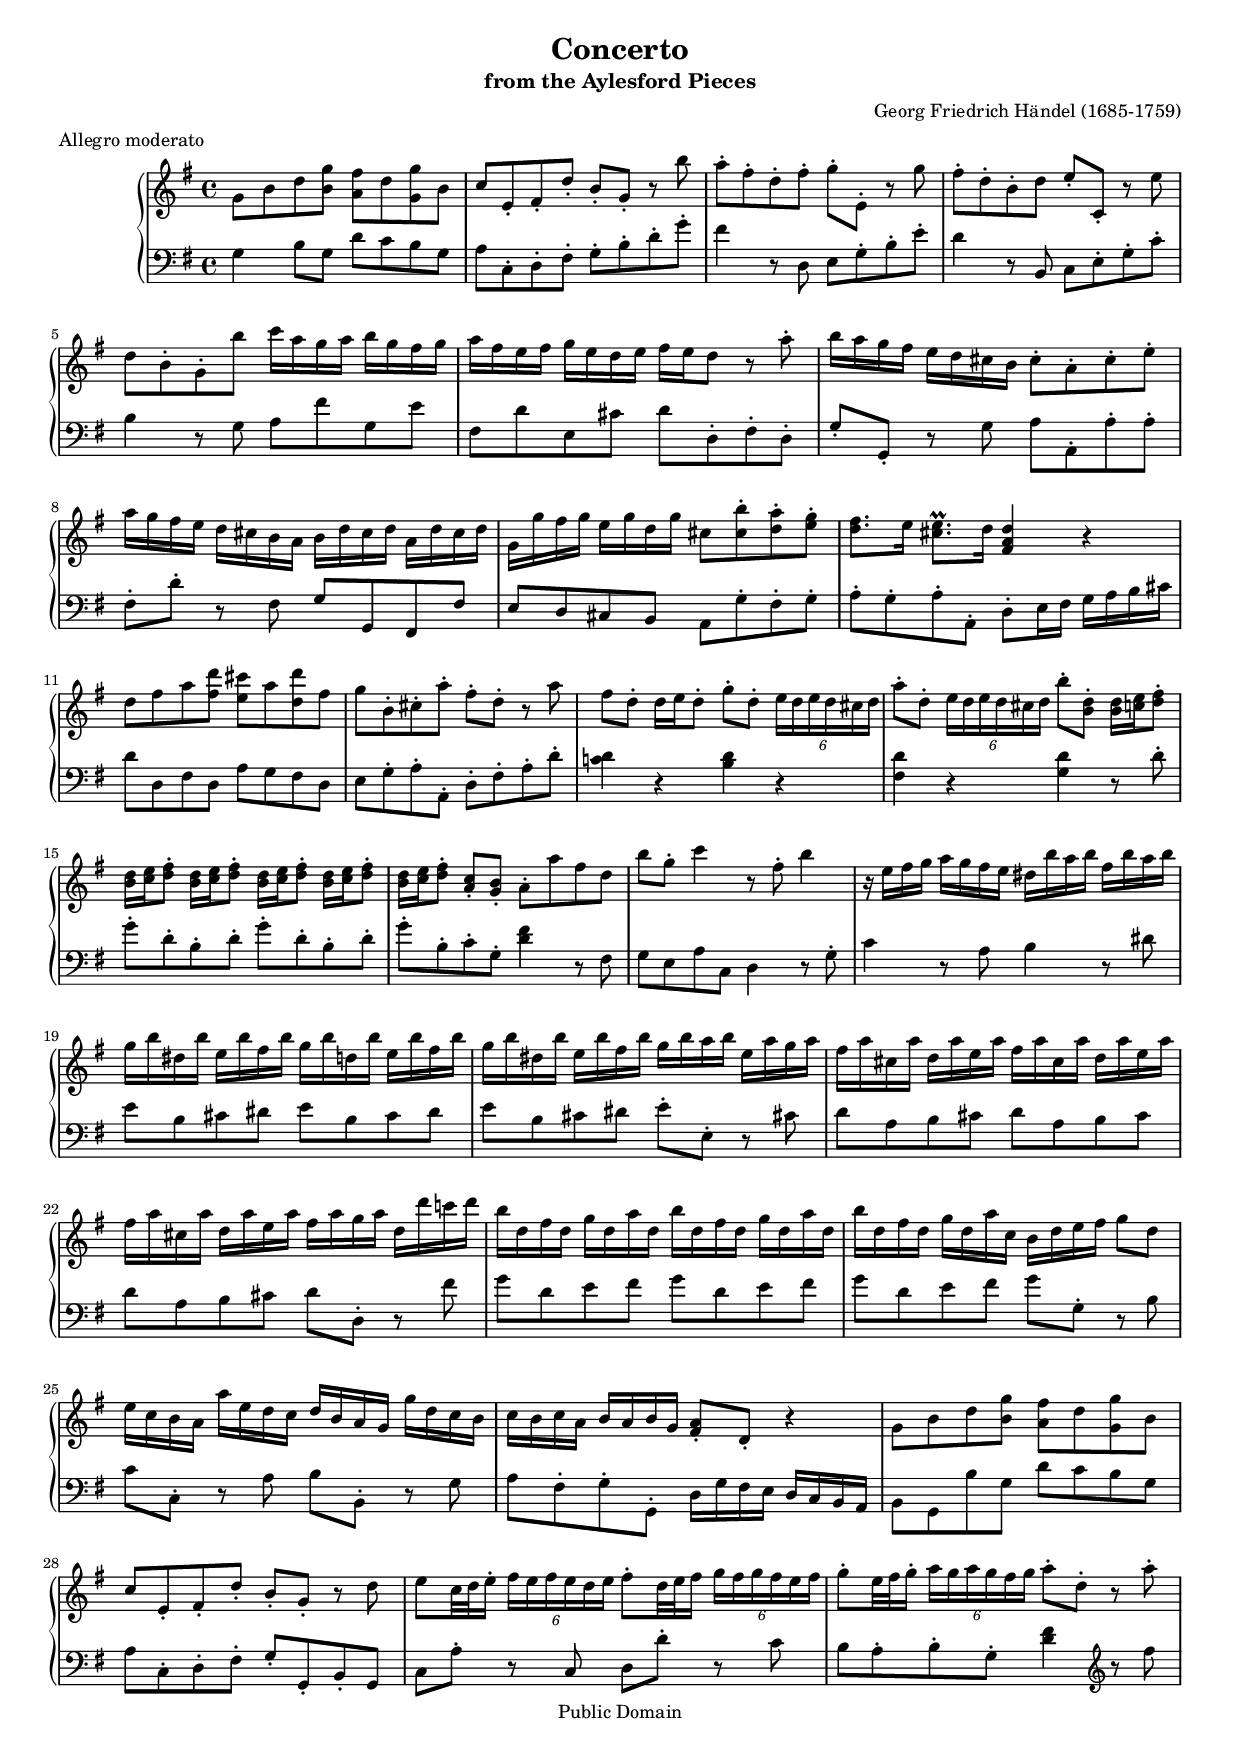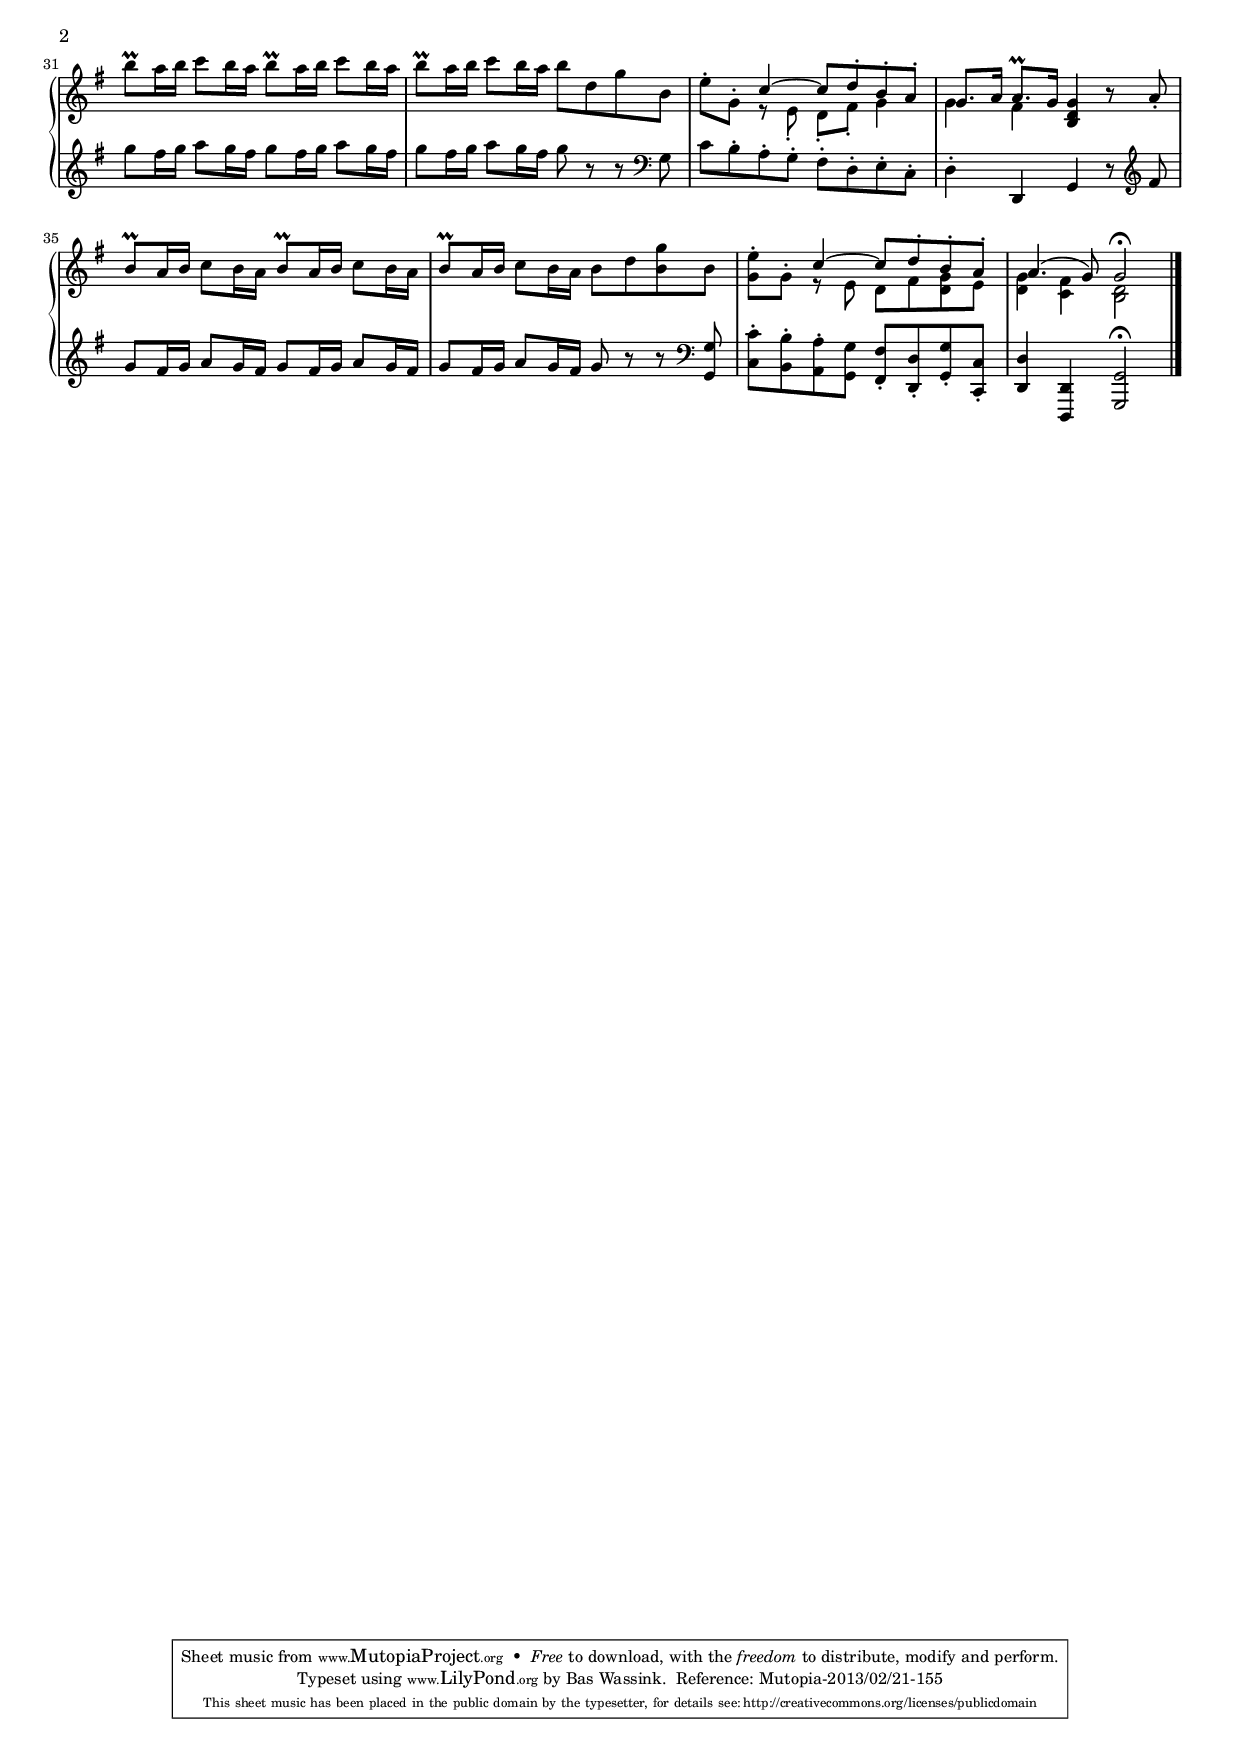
\version "2.16.1"
#(set-global-staff-size 16)
\header {
  title             = "Concerto"
  subtitle          = "from the Aylesford Pieces"
  composer          = "Georg Friedrich Händel (1685-1759)"
  meter             = "Allegro moderato"
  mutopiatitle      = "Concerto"
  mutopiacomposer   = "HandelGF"
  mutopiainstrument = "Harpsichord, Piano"
  date              = "18th Century"
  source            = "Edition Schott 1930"
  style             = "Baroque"
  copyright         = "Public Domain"
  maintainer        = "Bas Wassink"
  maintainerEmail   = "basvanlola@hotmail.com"

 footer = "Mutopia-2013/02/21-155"
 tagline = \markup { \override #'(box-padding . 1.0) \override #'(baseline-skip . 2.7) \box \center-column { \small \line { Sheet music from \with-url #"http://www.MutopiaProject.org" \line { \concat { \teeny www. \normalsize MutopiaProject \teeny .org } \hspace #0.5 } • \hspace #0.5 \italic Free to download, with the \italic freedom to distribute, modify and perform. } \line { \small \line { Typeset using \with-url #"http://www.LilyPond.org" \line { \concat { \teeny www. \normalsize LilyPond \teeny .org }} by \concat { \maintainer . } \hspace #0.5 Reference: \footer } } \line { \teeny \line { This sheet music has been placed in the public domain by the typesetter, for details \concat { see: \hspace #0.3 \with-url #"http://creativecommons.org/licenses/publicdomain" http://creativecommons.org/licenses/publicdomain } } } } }
}


Global =  {\key g\major \time 4/4}


MDI =  \relative c'' {
  g8 b d <b g'> <a fis'> d <g, g'> b
  c e,-. fis-. d'-. b-. g-. r b'
  a-. fis-. d-. fis-. g-. e,-. r g'
  fis-. d-. b-. d e-. c,-. r e'
  
  d b-. g-. b' c16 a g a b g fis g
  a fis e fis g e d e fis e d8 r a'-.
  b16 a g fis e d cis b cis8-. a-. cis-. e-.
  a16 g fis e d cis b a b d cis d a d cis d
  
  g, g' fis g e g d g cis,8 <cis b'>-. <d a'>-. <e g>-.
  <d fis>8. e16 <cis e\prall>8. d16 <fis, a d>4 r
  d'8 fis a <fis d'> <e cis'> a <d, d'> fis
  g b,-. cis-. a'-. fis-. d-. r a'
  
  fis d-. d16 e d8-. g-. d-. \times 4/6 { e16[ d e d cis d]}
  a'8-. d,-. \times 4/6 { e16[ d e d cis d]} b'8-. <b, d>-. <b d>16 <c e> <d fis>8-.
  <b d>16 <c e> <d fis>8-. <b d>16 <c e> <d fis>8-. <b d>16 <c e> <d fis>8-. <b d>16 <c e> <d fis>8-.
  <b d>16 <c e> <d fis>8-. <a c>8-. <g b>-. a-. a' fis d
  
  b' g-. c4 r8 fis,-. b4
  r16 e,16 fis g a g fis e dis b' a b fis b a b
  g b dis, b' e, b' fis b g b d, b' e, b' fis b
  g b dis, b' e, b' fis b g b a b e, a g a
  
  fis a cis, a' d, a' e a fis a cis, a' d, a' e a
  fis a cis, a' d, a' e a fis a g a d, d' c! d
  b d, fis d g d a' d, b' d, fis d g d a' d,
  b' d, fis d g d a' c, b d e fis g8 d
  
  e16 c b a a' e d c d b a g g' d c b
  c b c a b a b g <fis a>8-. d-. r4
  g8 b d <b g'> <a fis'> d <g, g'> b
  c e,-. fis-. d'-. b-. g-. r d'
  
  e8 c32 d e16-. \times 4/6 { fis[ e fis e d e]} fis8-. d32 e fis16 \times 4/6 { g[ fis g fis e fis]}
  g8-. e32 fis g16-. \times 4/6 { a16[ g a g fis g]} a8-. d,-. r a'-.
  b8\prall a16 b c8 b16 a b8\prall a16 b c8 b16 a
  b8\prall a16 b c8 b16 a b8 d, g b,
  
  e8-. g,-.
  <<{
    c4 ~ c8 d-. b-. a-. |
    g8. a16 a8.\prall g16
  } \\ {
    r8 e8-. d-. fis-. g4 |
    g4 fis
  }>>
  <b, d g>4 r8 a'-. |
  b8\prall a16 b c8 b16 a b8\prall a16 b c8 b16 a |
  b8\prall a16 b c8 b16 a b8 d <b g'> b |
  
  <g e'>-. g-.
  <<{
    c4 ~ c8 d-. b-. a-. |
    a4.( g8) g2\fermata |
  } \\ {
    r8 e d fis <d g> e |
    <d g>4 <c fis> <b d>2 |
  }>>
  \bar "|."
  }

MSI =  \relative c' {
  g4 b8 g d' c b g
  a c,-. d-. fis-. g-. b-. d-. g-.
  fis4 r8 d, e g-. b-. e-.
  d4 r8 b, c e-. g-. c-.
  
  b4 r8 g a fis' g, e'
  fis, d' e, cis' d d,-. fis-. d-.
  g-. g,-. r g' a a,-. a'-. a-.
  fis-. d'-. r fis, g g, fis fis'
  
  e d cis b a g'-. fis-. g-.
  a-. g-. a-. a,-. d-. e16 fis g a b cis
  d8 d, fis d a' g fis d
  e g-. a-. a,-. d-. fis-. a-. d-.
  
  <c! d>4 r <b d> r
  <fis d'> r <g d'> r8 d'-.
  g-. d-. b-. d-. g-. d-. b-. d-.
  g-. b,-. c-. g-. <d' fis>4 r8 fis,
  
  g e a c, d4 r8 g-.
  c4 r8 a b4 r8 dis
  e b cis dis e b cis dis
  e b cis dis e-. e,-. r cis'!
  
  d a b cis d a b cis
  d a b cis d d,-. r fis'
  g d e fis g d e fis 
  g d e fis g g,-. r b
  
  c c,-. r a' b b,-. r g'
  a fis-. g-. g,-. d'16 g fis e d c b a
  b8 g b' g d' c b g
  a c,-. d-. fis-. g-. g,-. b-. g
  
  c8 a'-. r c, d d'-. r c
  b a-. b-. g-. <d' fis>4 \clef violin r8 fis'
  g8 fis16 g a8 g16 fis g8 fis16 g a8 g16 fis
  g8 fis16 g a8 g16 fis g8 r r \clef bass g,,
  
  c b-. a-. g-. fis-. d-. e-. c-.
  d4-. d, g r8 \clef violin fis''
  g8 fis16 g a8 g16 fis g8 fis16 g a8 g16 fis
  g8 fis16 g a8 g16 fis g8 r r \clef bass <g,, g'>
  
  <c c'>-. <b b'>-. <a a'>-. <g g'> <fis fis'>-. <d d'>-. <g g'>-. <c, c'>-.
  <d d'>4 <d, d'> <g\fermata g'>2
  }

\score { {
  \new PianoStaff <<
    \set PianoStaff.midiInstrument = "harpsichord"
    \new Staff = "up" <<
      \Global \clef treble \MDI
    >>
    \new Staff = "down" <<
      \Global \clef bass \MSI
    >>
  >>
}

  \midi {
    \tempo 4 = 104
    }


\layout {}
}
